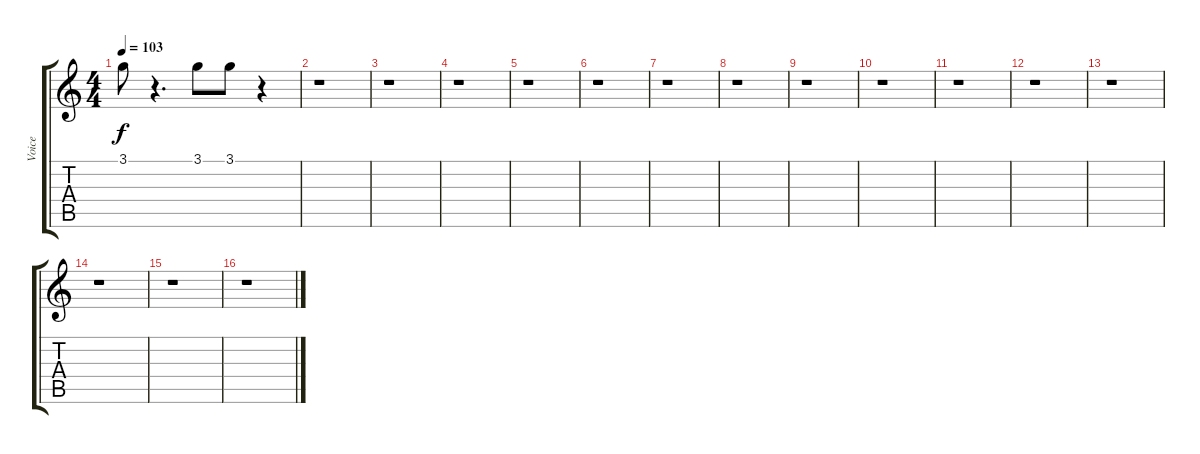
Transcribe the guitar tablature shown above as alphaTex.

\track ("Voice" "Voice") {instrument overdrivenguitar}
\staff {score tabs}
\tuning (E4 B3 G3 D3 A2 E2) {hide}
\ts (4 4)
\tempo 103
\clef g2
\ks c
3.1{t}.8{dy f} r.4{d} 3.1.8 3.1.8 r.4 |
r.1 |
r.1 |
r.1 |
r.1 |
r.1 |
r.1 |
r.1 |
r.1 |
r.1 |
r.1 |
r.1 |
r.1 |
r.1 |
r.1 |
r.1
